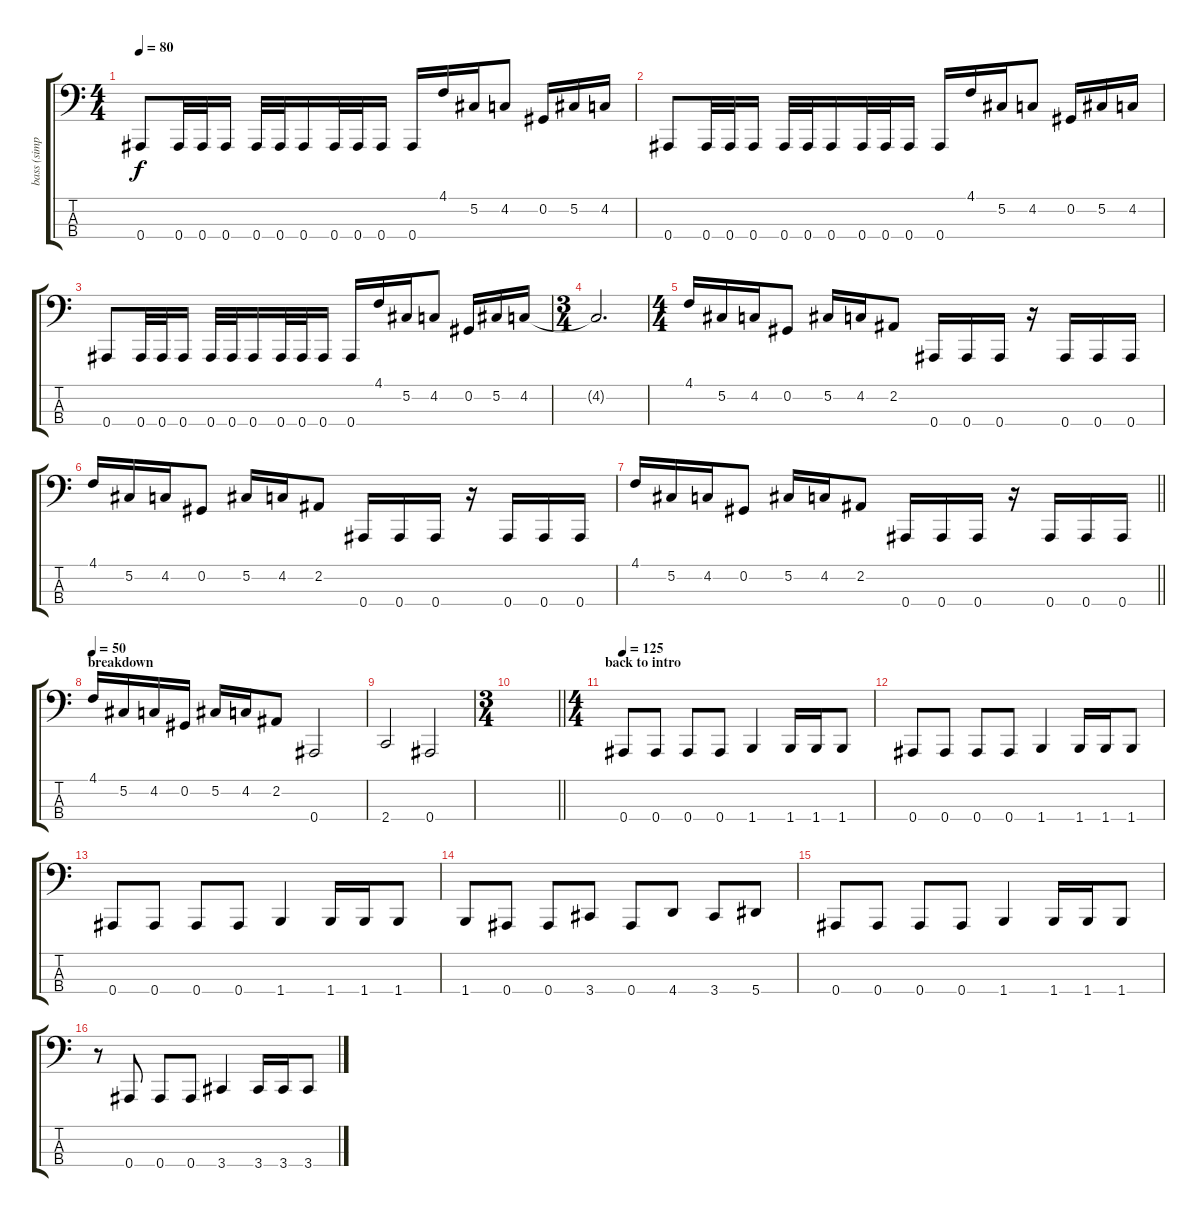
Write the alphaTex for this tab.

\track ("bass (simple)" "bass (simp") {instrument electricbasspick}
\staff {score tabs}
\tuning (Db2 Ab1 Eb1 Bb0) {hide}
\ts (4 4)
\tempo 80
\clef f4
\ks c
0.4.8{dy f} 0.4.32 0.4.32 0.4.16 0.4.32 0.4.32 0.4.16 0.4.32 0.4.32 0.4.16 0.4.16 4.1.16 5.2.16 4.2.8 0.2.16 5.2.16 4.2.16 |
0.4.8 0.4.32 0.4.32 0.4.16 0.4.32 0.4.32 0.4.16 0.4.32 0.4.32 0.4.16 0.4.16 4.1.16 5.2.16 4.2.8 0.2.16 5.2.16 4.2.16 |
0.4.8 0.4.32 0.4.32 0.4.16 0.4.32 0.4.32 0.4.16 0.4.32 0.4.32 0.4.16 0.4.16 4.1.16 5.2.16 4.2.8 0.2.16 5.2.16 4.2.16 |
\ts (3 4)
4.2{t}.2{d} |
\ts (4 4)
4.1.16 5.2.16 4.2.16 0.2.8 5.2.16 4.2.16 2.2.8 0.4.16 0.4.16 0.4.16 r.16 0.4.16 0.4.16 0.4.16 |
4.1.16 5.2.16 4.2.16 0.2.8 5.2.16 4.2.16 2.2.8 0.4.16 0.4.16 0.4.16 r.16 0.4.16 0.4.16 0.4.16 |
\barLineRight lightlight
4.1.16 5.2.16 4.2.16 0.2.8 5.2.16 4.2.16 2.2.8 0.4.16 0.4.16 0.4.16 r.16 0.4.16 0.4.16 0.4.16 |
\section ("" "breakdown")
\tempo 50
4.1.16 5.2.16 4.2.16 0.2.16 5.2.16 4.2.16 2.2.8 0.4.2 |
2.4.2 0.4.2 |
\ts (3 4)
\barLineRight lightlight
|
\ts (4 4)
\section ("" "back to intro ")
\tempo 125
0.4.8 0.4.8 0.4.8 0.4.8 1.4.4 1.4.16 1.4.16 1.4.8 |
0.4.8 0.4.8 0.4.8 0.4.8 1.4.4 1.4.16 1.4.16 1.4.8 |
0.4.8 0.4.8 0.4.8 0.4.8 1.4.4 1.4.16 1.4.16 1.4.8 |
1.4.8 0.4.8 0.4.8 3.4.8 0.4.8 4.4.8 3.4.8 5.4.8 |
0.4.8 0.4.8 0.4.8 0.4.8 1.4.4 1.4.16 1.4.16 1.4.8 |
r.8 0.4.8 0.4.8 0.4.8 3.4.4 3.4.16 3.4.16 3.4.8
